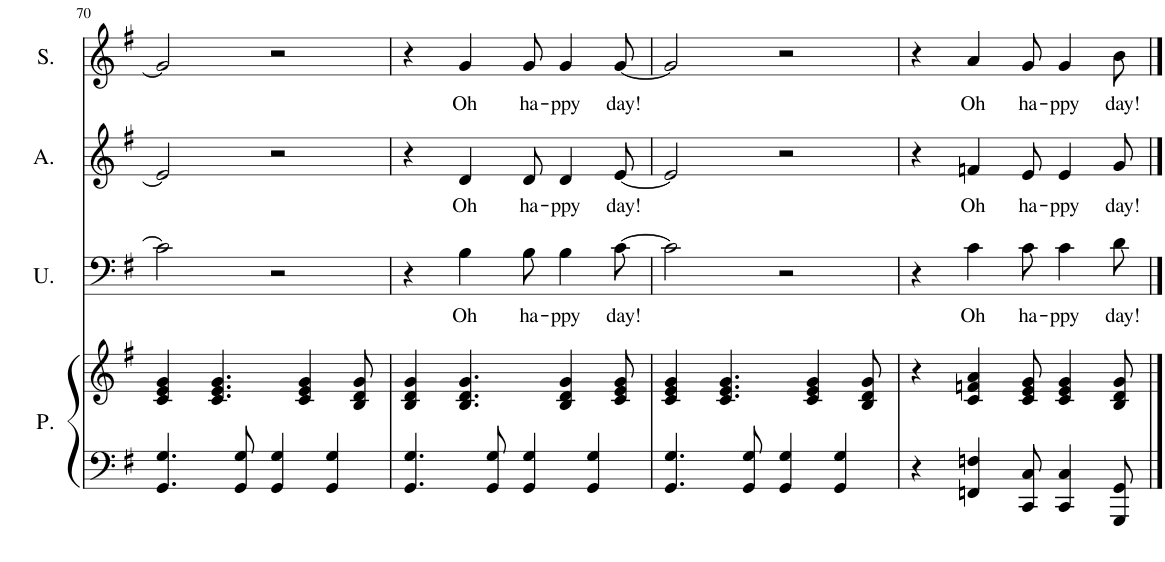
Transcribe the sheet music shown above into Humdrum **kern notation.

**kern	**kern	**kern	**text	**kern	**text	**kern	**text
*part4	*part4	*part3	*part3	*part2	*part2	*part1	*part1
*staff5	*staff4	*staff3	*staff3	*staff2	*staff2	*staff1	*staff1
*I"Piano	*	*I"Uomini	*	*I"Contralto	*	*I"Sopran	*
*I'P.	*	*I'U.	*	*	*	*I'S.	*
!!LO:PB:g=z
*clefF4	*clefG2	*clefF4	*	*clefG2	*	*clefG2	*
*k[f#]	*k[f#]	*k[f#]	*	*k[f#]	*	*k[f#]	*
*M4/4	*M4/4	*M4/4	*	*M4/4	*	*M4/4	*
=70	=70	=70	=70	=70	=70	=70	=70
4.GG/ 4.G/	4c/ 4e/ 4g/	2c\]	.	2e/]	.	2g/]	.
.	4.c/ 4.e/ 4.g/	.	.	.	.	.	.
8GG/ 8G/	.	.	.	.	.	.	.
4GG/ 4G/	.	2r	.	2r	.	2r	.
.	4c/ 4e/ 4g/	.	.	.	.	.	.
4GG/ 4G/	.	.	.	.	.	.	.
.	8B/ 8d/ 8g/	.	.	.	.	.	.
=71	=71	=71	=71	=71	=71	=71	=71
4.GG/ 4.G/	4B/ 4d/ 4g/	4r	.	4r	.	4r	.
!	!	!	!LO:LY:b	!	!LO:LY:b	!	!LO:LY:b
.	4.B/ 4.d/ 4.g/	4B\	Oh	4d/	Oh	4g/	Oh
8GG/ 8G/	.	.	.	.	.	.	.
!	!	!	!LO:LY:b	!	!LO:LY:b	!	!LO:LY:b
4GG/ 4G/	.	8B\	ha-	8d/	ha-	8g/	ha-
!	!	!	!LO:LY:b	!	!LO:LY:b	!	!LO:LY:b
.	4B/ 4d/ 4g/	4B\	-ppy	4d/	-ppy	4g/	-ppy
4GG/ 4G/	.	.	.	.	.	.	.
!	!	!	!LO:LY:b	!	!LO:LY:b	!	!LO:LY:b
.	8c/ 8e/ 8g/	[8c\	day!	[8e/	day!	[8g/	day!
=72	=72	=72	=72	=72	=72	=72	=72
4.GG/ 4.G/	4c/ 4e/ 4g/	2c\]	.	2e/]	.	2g/]	.
.	4.c/ 4.e/ 4.g/	.	.	.	.	.	.
8GG/ 8G/	.	.	.	.	.	.	.
4GG/ 4G/	.	2r	.	2r	.	2r	.
.	4c/ 4e/ 4g/	.	.	.	.	.	.
4GG/ 4G/	.	.	.	.	.	.	.
.	8B/ 8d/ 8g/	.	.	.	.	.	.
=73	=73	=73	=73	=73	=73	=73	=73
4r	4r	4r	.	4r	.	4r	.
!	!	!	!LO:LY:b	!	!LO:LY:b	!	!LO:LY:b
4FFn/ 4Fn/	4c/ 4fn/ 4a/	4c\	Oh	4fn/	Oh	4a/	Oh
!	!	!	!LO:LY:b	!	!LO:LY:b	!	!LO:LY:b
8CC/ 8C/	8c/ 8e/ 8g/	8c\	ha-	8e/	ha-	8g/	ha-
!	!	!	!LO:LY:b	!	!LO:LY:b	!	!LO:LY:b
4CC/ 4C/	4c/ 4e/ 4g/	4c\	-ppy	4e/	-ppy	4g/	-ppy
!	!	!	!LO:LY:b	!	!LO:LY:b	!	!LO:LY:b
8GGG/ 8GG/	8B/ 8d/ 8g/	8d\	day!	8g/	day!	8b\	day!
==	==	==	==	==	==	==	==
*-	*-	*-	*-	*-	*-	*-	*-
